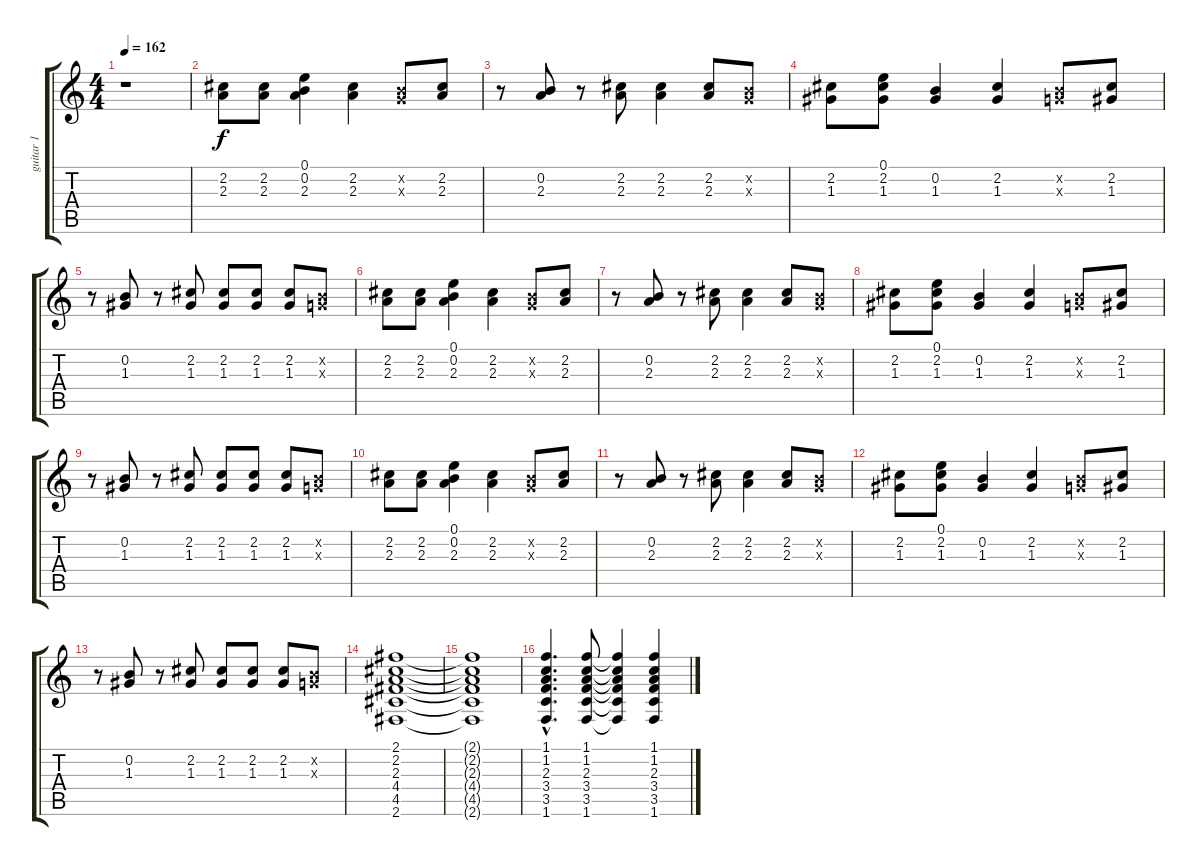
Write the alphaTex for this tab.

\track ("guitar 1" "guitar 1") {instrument distortionguitar}
\staff {score tabs}
\tuning (E4 B3 G3 D3 A2 E2) {hide}
\ts (4 4)
\tempo 162
\clef g2
\ks c
r.1{dy f} |
(2.2 2.3).8 (2.2 2.3).8 (0.1 0.2 2.3).4 (2.2 2.3).4 (0.2{x} 0.3{x}).8 (2.2 2.3).8 |
r.8 (0.2 2.3).8 r.8 (2.2 2.3).8 (2.2 2.3).4 (2.2 2.3).8 (0.2{x} 0.3{x}).8 |
(2.2 1.3).8 (0.1 2.2 1.3).8 (0.2 1.3).4 (2.2 1.3).4 (0.2{x} 0.3{x}).8 (2.2 1.3).8 |
r.8 (0.2 1.3).8 r.8 (2.2 1.3).8 (2.2 1.3).8 (2.2 1.3).8 (2.2 1.3).8 (0.2{x} 0.3{x}).8 |
(2.2 2.3).8 (2.2 2.3).8 (0.1 0.2 2.3).4 (2.2 2.3).4 (0.2{x} 0.3{x}).8 (2.2 2.3).8 |
r.8 (0.2 2.3).8 r.8 (2.2 2.3).8 (2.2 2.3).4 (2.2 2.3).8 (0.2{x} 0.3{x}).8 |
(2.2 1.3).8 (0.1 2.2 1.3).8 (0.2 1.3).4 (2.2 1.3).4 (0.2{x} 0.3{x}).8 (2.2 1.3).8 |
r.8 (0.2 1.3).8 r.8 (2.2 1.3).8 (2.2 1.3).8 (2.2 1.3).8 (2.2 1.3).8 (0.2{x} 0.3{x}).8 |
(2.2 2.3).8 (2.2 2.3).8 (0.1 0.2 2.3).4 (2.2 2.3).4 (0.2{x} 0.3{x}).8 (2.2 2.3).8 |
r.8 (0.2 2.3).8 r.8 (2.2 2.3).8 (2.2 2.3).4 (2.2 2.3).8 (0.2{x} 0.3{x}).8 |
(2.2 1.3).8 (0.1 2.2 1.3).8 (0.2 1.3).4 (2.2 1.3).4 (0.2{x} 0.3{x}).8 (2.2 1.3).8 |
r.8 (0.2 1.3).8 r.8 (2.2 1.3).8 (2.2 1.3).8 (2.2 1.3).8 (2.2 1.3).8 (0.2{x} 0.3{x}).8 |
(2.1 2.2 2.3 4.4 4.5 2.6).1 |
(2.1{t} 2.2{t} 2.3{t} 4.4{t} 4.5{t} 2.6{t}).1 |
(1.1{hac} 1.2{hac} 2.3{hac} 3.4{hac} 3.5{hac} 1.6{hac}).4{d} (1.1 1.2 2.3 3.4 3.5 1.6).8 (1.1{t} 1.2{t} 2.3{t} 3.4{t} 3.5{t} 1.6{t}).4 (1.1 1.2 2.3 3.4 3.5 1.6).4
